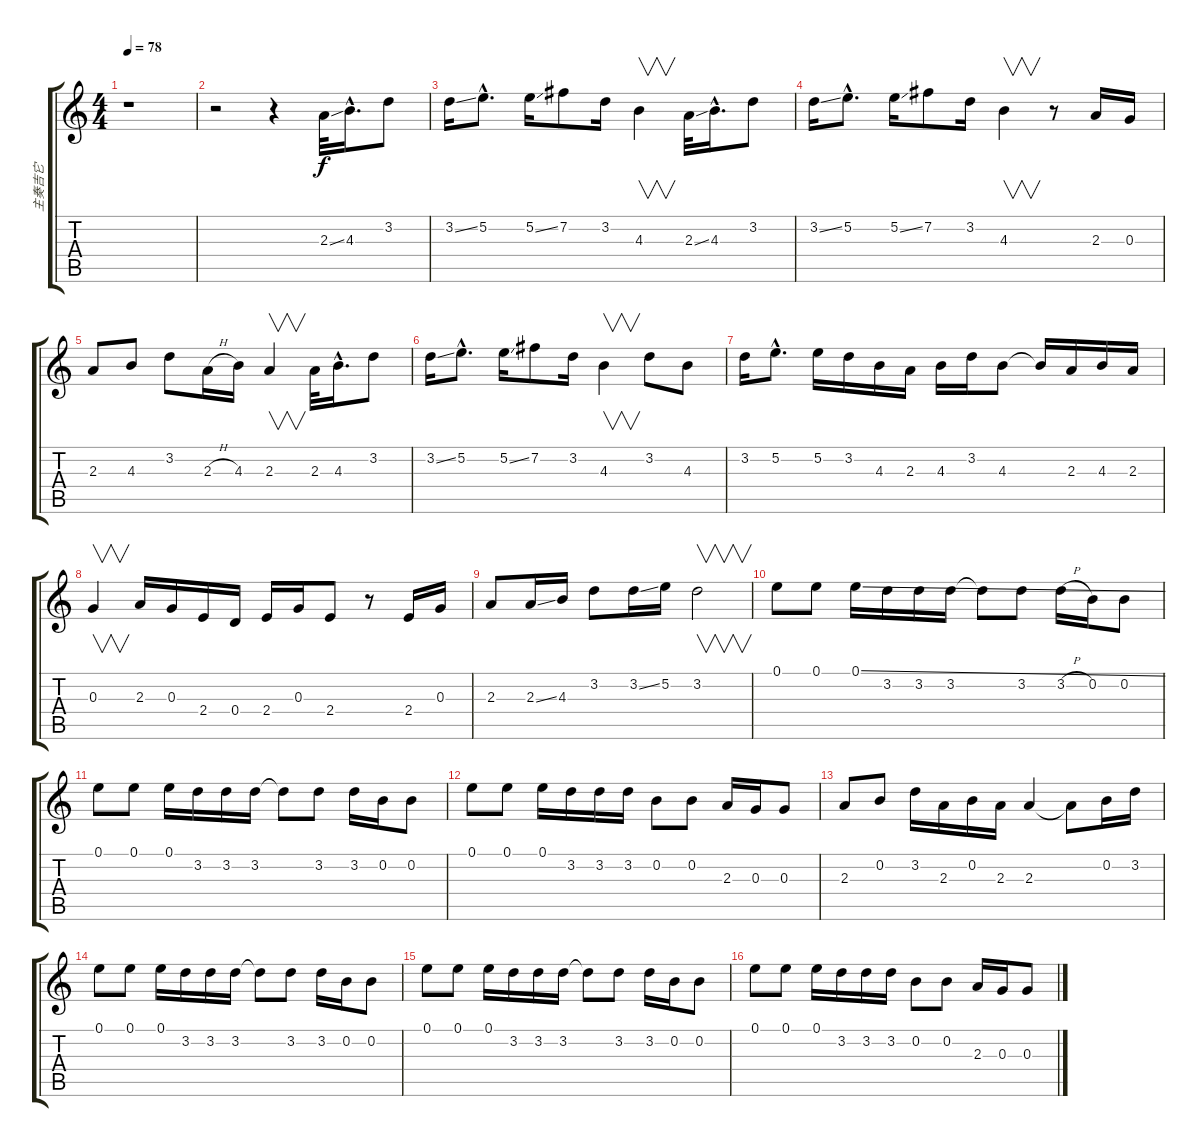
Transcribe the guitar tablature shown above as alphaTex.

\track ("主奏吉它" "主奏吉它") {instrument electricguitarclean}
\staff {score tabs}
\tuning (E4 B3 G3 D3 A2 E2) {hide}
\ts (4 4)
\tempo 78
\clef g2
\ks c
r.1{dy f instrument electricguitarclean} |
r.2 r.4 2.3{ss}.32 4.3{hac}.16{d} 3.2.8 |
3.2{ss}.16 5.2{hac}.8{d} 5.2{ss}.16 7.2.8 3.2.16 4.3.4{v} 2.3{ss}.32 4.3{hac}.16{d} 3.2.8 |
3.2{ss}.16 5.2{hac}.8{d} 5.2{ss}.16 7.2.8 3.2.16 4.3.4{v} r.8 2.3.16 0.3.16 |
2.3.8 4.3.8 3.2.8 2.3{h}.16 4.3.16 2.3.4{v} 2.3.32 4.3{hac}.16{d} 3.2.8 |
3.2{ss}.16 5.2{hac}.8{d} 5.2{ss}.16 7.2.8 3.2.16 4.3.4{v} 3.2.8 4.3.8 |
3.2.16 5.2{hac}.8{d} 5.2.16 3.2.16 4.3.16 2.3.16 4.3.16 3.2.16 4.3.8 4.3{t}.16 2.3.16 4.3.16 2.3.16 |
0.3.4{v} 2.3.16 0.3.16 2.4.16 0.4.16 2.4.16 0.3.16 2.4.8 r.8 2.4.16 0.3.16 |
2.3.8 2.3{ss}.16 4.3.16 3.2.8 3.2{ss}.16 5.2.16 3.2.2{v} |
0.1.8 0.1.8 0.1{ss}.16 3.2.16 3.2.16 3.2.16 3.2{t}.8 3.2.8 3.2{h}.16 0.2.16 0.2.8 |
0.1.8 0.1.8 0.1.16 3.2.16 3.2.16 3.2.16 3.2{t}.8 3.2.8 3.2.16 0.2.16 0.2.8 |
0.1.8 0.1.8 0.1.16 3.2.16 3.2.16 3.2.16 0.2.8 0.2.8 2.3.16 0.3.16 0.3.8 |
2.3.8 0.2.8 3.2.16 2.3.16 0.2.16 2.3.16 2.3.4 2.3{t}.8 0.2.16 3.2.16 |
0.1.8 0.1.8 0.1.16 3.2.16 3.2.16 3.2.16 3.2{t}.8 3.2.8 3.2.16 0.2.16 0.2.8 |
0.1.8 0.1.8 0.1.16 3.2.16 3.2.16 3.2.16 3.2{t}.8 3.2.8 3.2.16 0.2.16 0.2.8 |
0.1.8 0.1.8 0.1.16 3.2.16 3.2.16 3.2.16 0.2.8 0.2.8 2.3.16 0.3.16 0.3.8
